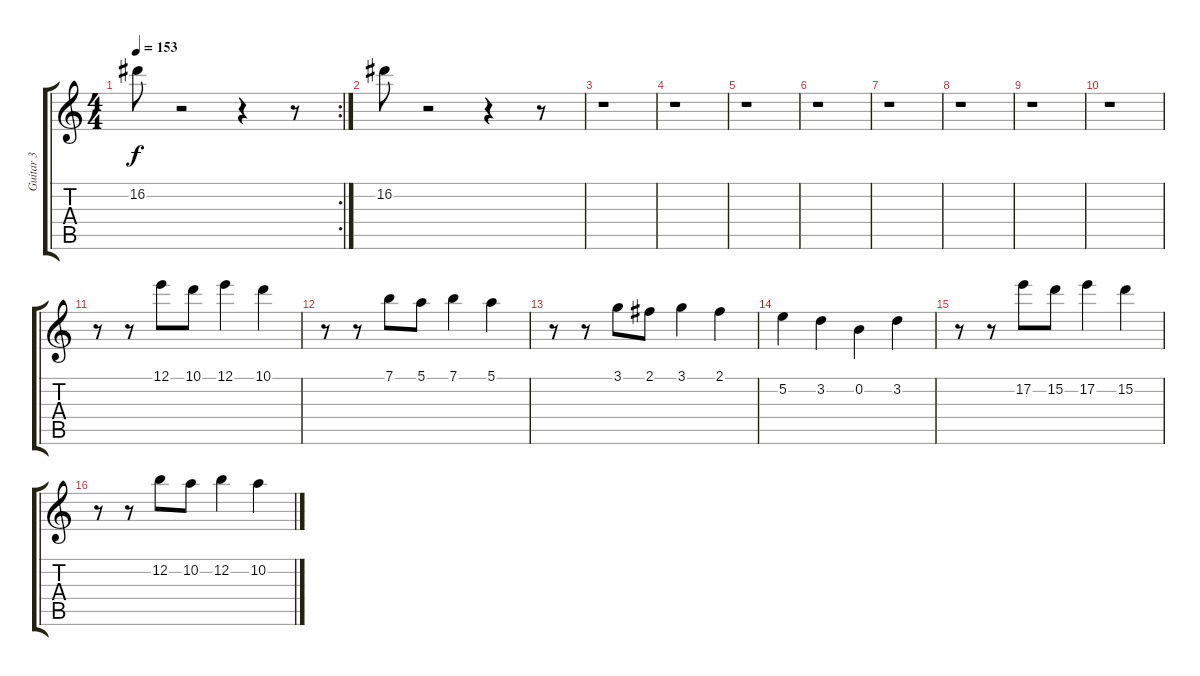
\track ("Guitar 3" "Guitar 3") {instrument overdrivenguitar}
\staff {score tabs}
\tuning (E4 B3 G3 D3 A2 E2) {hide}
\rc 2
\ts (4 4)
\tempo 153
\clef g2
\ks c
16.2.8{dy f} r.2 r.4 r.8 |
16.2.8 r.2 r.4 r.8 |
r.1 |
r.1 |
r.1 |
r.1 |
r.1 |
r.1 |
r.1 |
r.1 |
r.8 r.8 12.1.8 10.1.8 12.1.4 10.1.4 |
r.8 r.8 7.1.8 5.1.8 7.1.4 5.1.4 |
r.8 r.8 3.1.8 2.1.8 3.1.4 2.1.4 |
5.2.4 3.2.4 0.2.4 3.2.4 |
r.8 r.8 17.2.8 15.2.8 17.2.4 15.2.4 |
r.8 r.8 12.2.8 10.2.8 12.2.4 10.2.4
